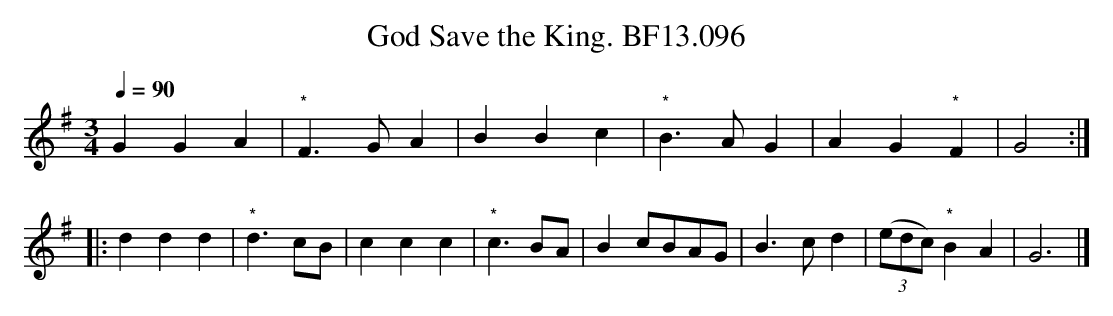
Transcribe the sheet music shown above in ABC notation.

X:1
T:God Save the King. BF13.096
M:3/4
L:1/8
Q:1/4=90
K:G Major
G2G2A2|"^*"F3GA2|B2B2c2|"^*"B3AG2|A2G2"^*"F2|G4:|
|:d2d2d2|"^*"d3cB|c2c2c2|"^*"c3BA|B2cBAG|B3cd2| ((3edc) "^*"B2A2|G6|]
